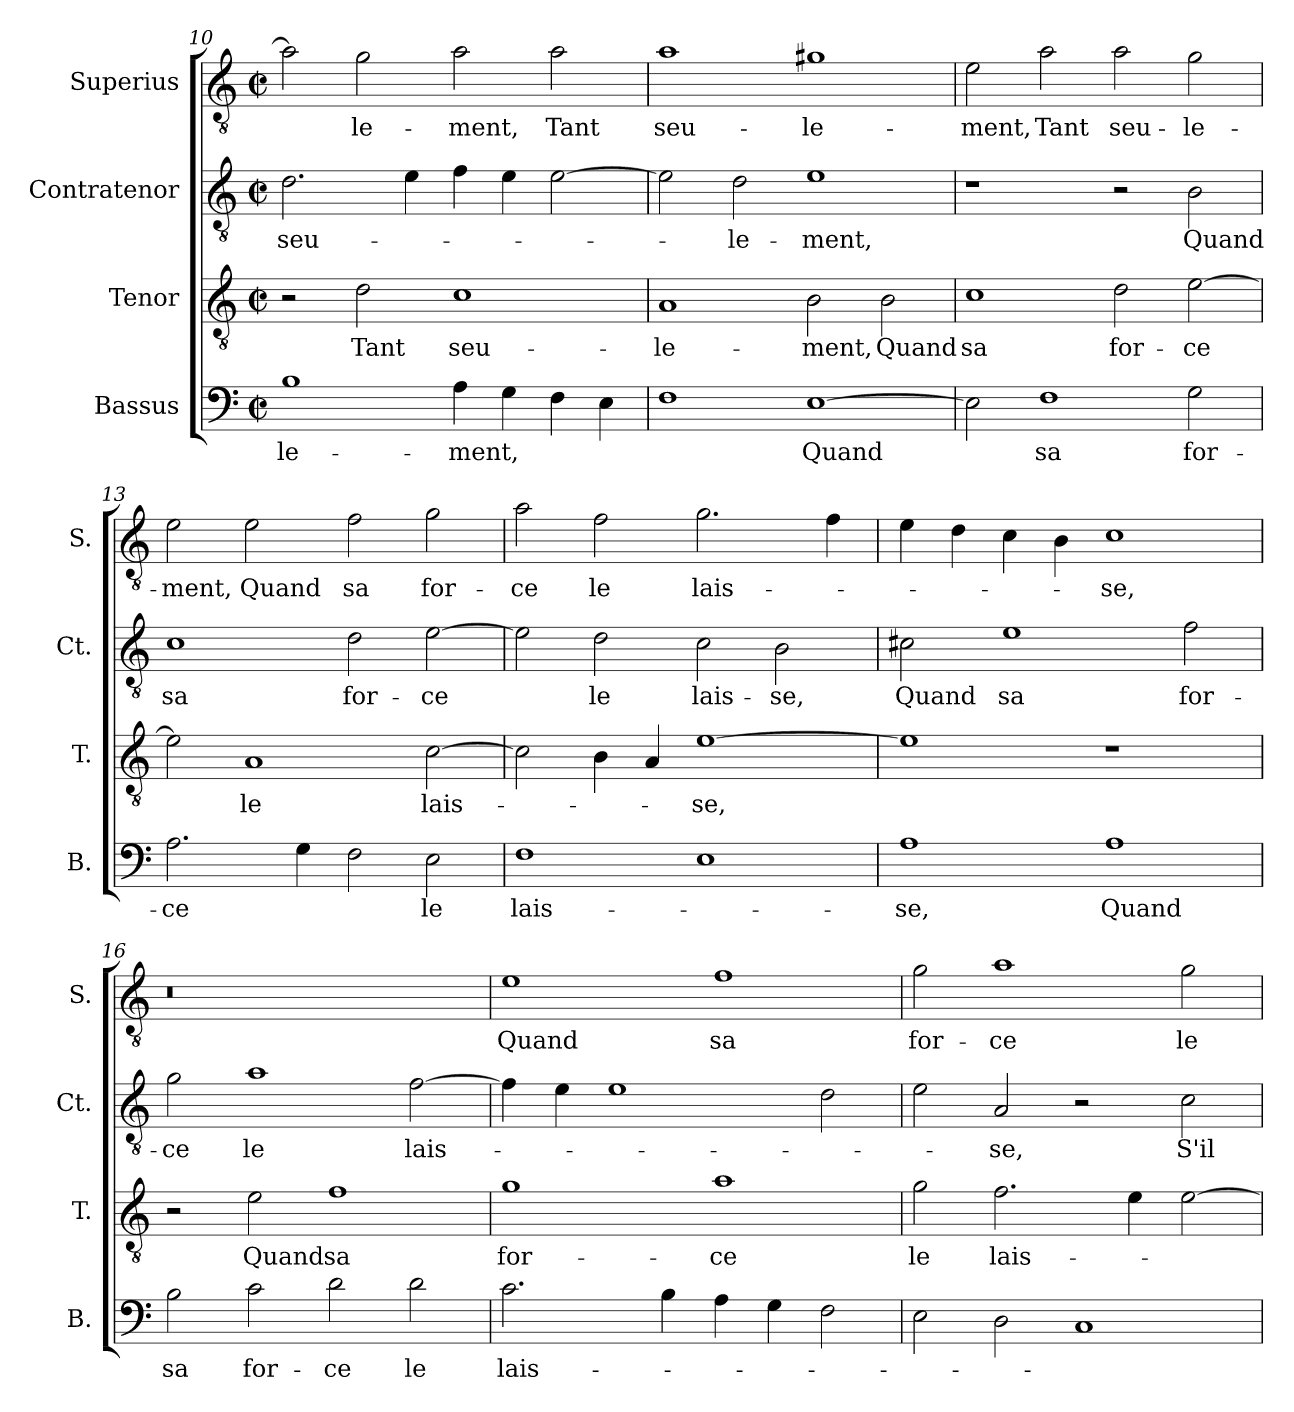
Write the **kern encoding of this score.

**kern	**text	**kern	**text	**kern	**text	**kern	**text
*part4	*part4	*part3	*part3	*part2	*part2	*part1	*part1
*staff4	*staff4	*staff3	*staff3	*staff2	*staff2	*staff1	*staff1
*I"Bassus	*	*I"Tenor	*	*I"Contratenor	*	*I"Superius	*
*I'B.	*	*I'T.	*	*I'Ct.	*	*I'S.	*
*clefF4	*	*clefGv2	*	*clefGv2	*	*clefGv2	*
*k[]	*	*k[]	*	*k[]	*	*k[]	*
*C:	*	*C:	*	*C:	*	*C:	*
*M2/2	*	*M2/2	*	*M2/2	*	*M2/2	*
*met(c|)	*	*met(c|)	*	*met(c|)	*	*met(c|)	*
=10	=10	=10	=10	=10	=10	=10	=10
1B\	-le-	2r	.	2.d\	seu-	2a\]	.
.	.	2d\	Tant	.	.	2g\	-le-
.	.	.	.	4e\	.	.	.
4A\	-ment,	1c\	seu-	4f\	.	2a\	-ment,
4G\	.	.	.	4e\	.	.	.
4F\	.	.	.	[2e\	.	2a\	Tant
4E\	.	.	.	.	.	.	.
!!LO:LB:g=z
=11	=11	=11	=11	=11	=11	=11	=11
1F\	.	1A/	-le-	2e\]	.	1a\	seu-
.	.	.	.	2d\	-le-	.	.
[1E\	Quand	2B\	-ment,	1e\	-ment,	1g#X\	-le-
.	.	2B\	Quand	.	.	.	.
=12	=12	=12	=12	=12	=12	=12	=12
2E\]	.	1c\	sa	1r	.	2e\	-ment,
1F\	sa	.	.	.	.	2a\	Tant
.	.	2d\	for-	2r	.	2a\	seu-
2G\	for-	[2e\	-ce	2B\	Quand	2g\	-le-
=13	=13	=13	=13	=13	=13	=13	=13
2.A\	-ce	2e\]	.	1c\	sa	2e\	-ment,
.	.	1A/	le	.	.	2e\	Quand
4G\	.	.	.	.	.	.	.
2F\	.	.	.	2d\	for-	2f\	sa
2E\	le	[2c\	lais-	[2e\	-ce	2g\	for-
=14	=14	=14	=14	=14	=14	=14	=14
1F\	lais-	2c\]	.	2e\]	.	2a\	-ce
.	.	4B\	.	2d\	le	2f\	le
.	.	4A/	.	.	.	.	.
1E\	.	[1e\	-se,	2c\	lais-	2.g\	lais-
.	.	.	.	2B\	-se,	.	.
.	.	.	.	.	.	4f\	.
=15	=15	=15	=15	=15	=15	=15	=15
1A\	-se,	1e\]	.	2c#X\	Quand	4e\	.
.	.	.	.	.	.	4d\	.
.	.	.	.	1e\	sa	4c\	.
.	.	.	.	.	.	4B\	.
1A\	Quand	1r	.	.	.	1c\	-se,
.	.	.	.	2f\	for-	.	.
!!LO:LB:g=z
=16	=16	=16	=16	=16	=16	=16	=16
!	!	!	!	!	!	!LO:N:vis=0	!
2B\	sa	2r	.	2g\	-ce	1r	.
2c\	for-	2e\	Quand	1a\	le	.	.
2d\	-ce	1f\	sa	.	.	1ryy	.
2d\	le	.	.	[2f\	lais-	.	.
=17	=17	=17	=17	=17	=17	=17	=17
2.c\	lais-	1g\	for-	4f\]	.	1e\	Quand
.	.	.	.	4e\	.	.	.
.	.	.	.	1e\	.	.	.
4B\	.	.	.	.	.	.	.
4A\	.	1a\	-ce	.	.	1f\	sa
4G\	.	.	.	.	.	.	.
2F\	.	.	.	2d\	.	.	.
=18	=18	=18	=18	=18	=18	=18	=18
2E\	.	2g\	le	2e\	.	2g\	for-
2D\	.	2.f\	lais-	2A/	-se,	1a\	-ce
1C/	.	.	.	2r	.	.	.
.	.	4e\	.	.	.	.	.
.	.	[2e\	.	2c\	S'il	2g\	le
=	=	=	=	=	=	=	=
*-	*-	*-	*-	*-	*-	*-	*-
